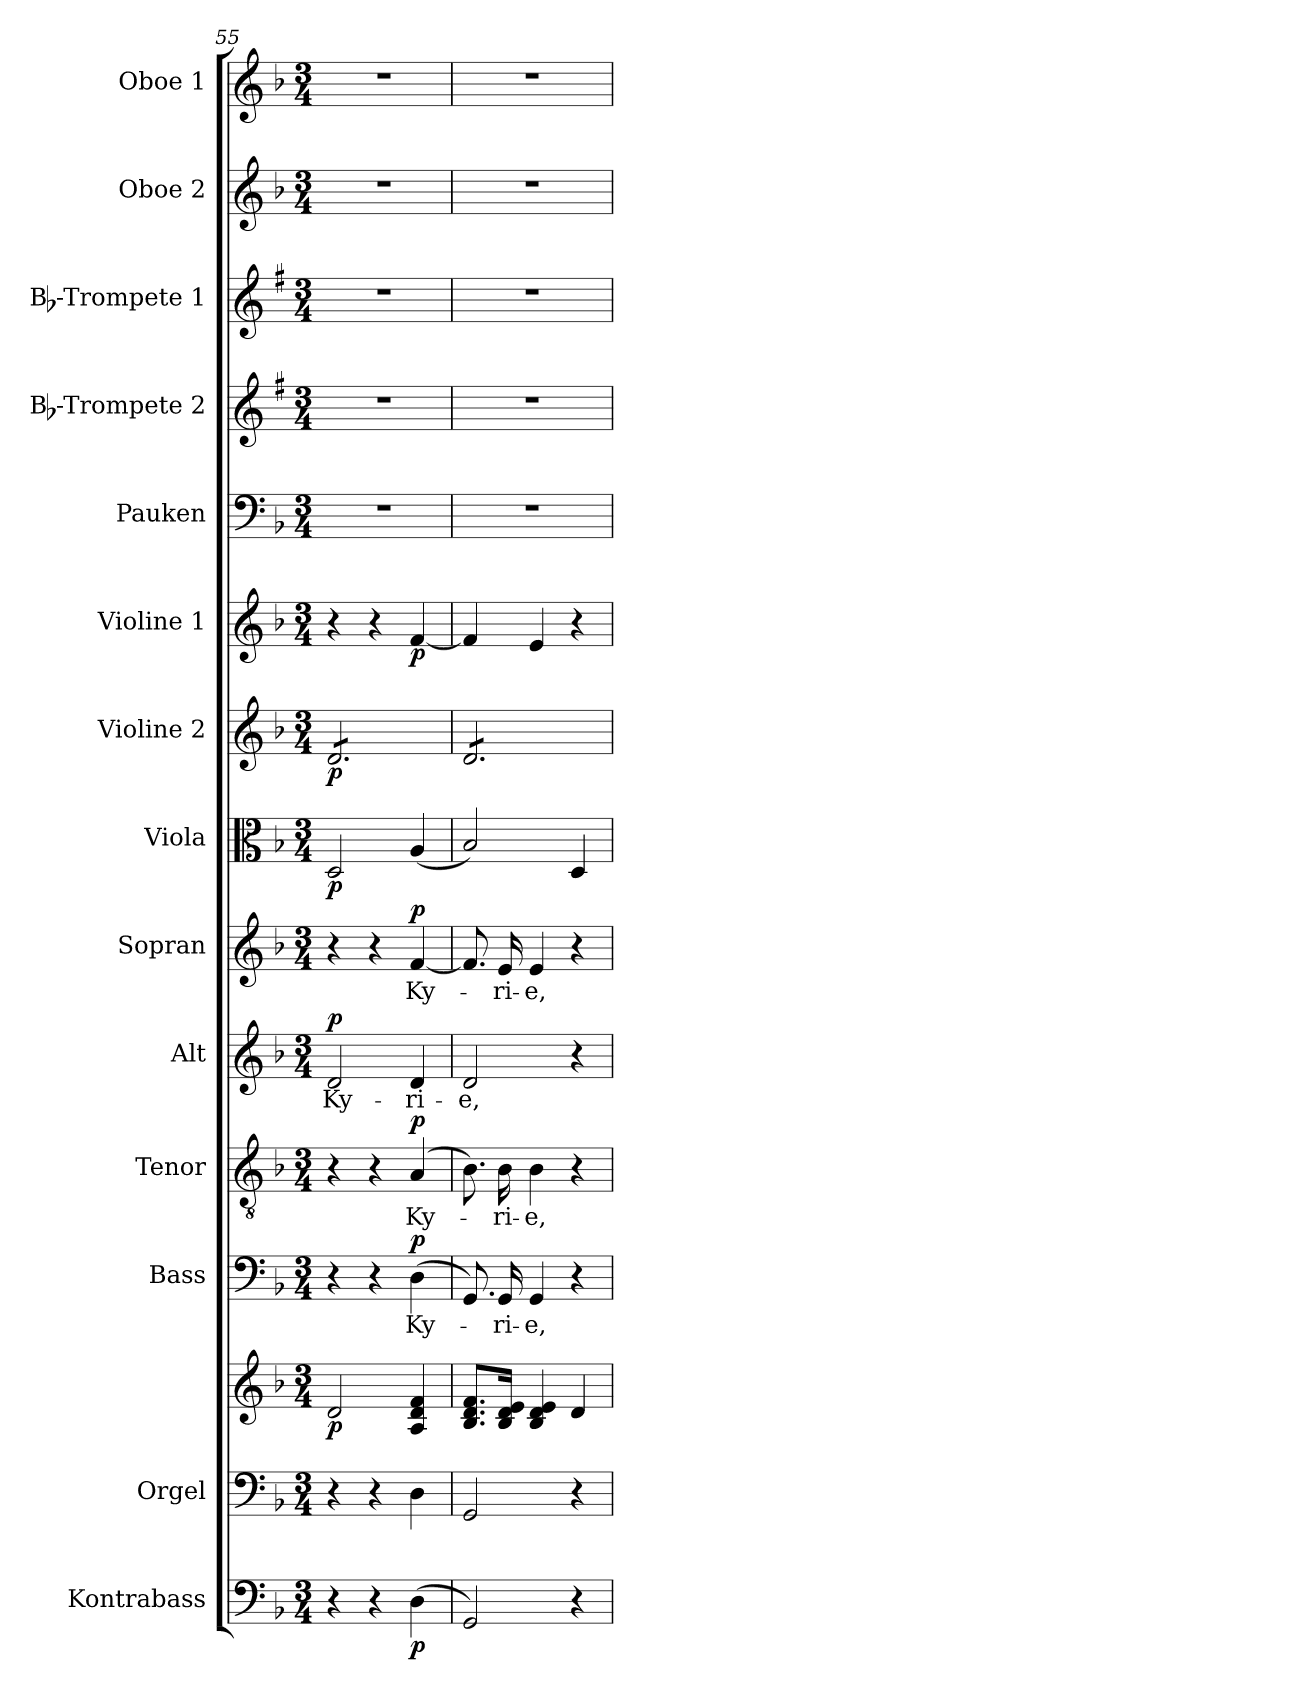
**kern	**dynam	**kern	**kern	**dynam	**kern	**text	**dynam	**kern	**text	**dynam	**kern	**text	**dynam	**kern	**text	**dynam	**kern	**dynam	**kern	**dynam	**kern	**dynam	**kern	**kern	**kern	**kern	**kern
*part14	*part14	*part13	*part13	*part13	*part12	*part12	*part12	*part11	*part11	*part11	*part10	*part10	*part10	*part9	*part9	*part9	*part8	*part8	*part7	*part7	*part6	*part6	*part5	*part4	*part3	*part2	*part1
*staff15	*staff15	*staff14	*staff13	*staff13/14	*staff12	*staff12	*staff12	*staff11	*staff11	*staff11	*staff10	*staff10	*staff10	*staff9	*staff9	*staff9	*staff8	*staff8	*staff7	*staff7	*staff6	*staff6	*staff5	*staff4	*staff3	*staff2	*staff1
*I"Kontrabass	*	*I"Orgel	*	*	*I"Bass	*	*	*I"Tenor	*	*	*I"Alt	*	*	*I"Sopran	*	*	*I"Viola	*	*I"Violine 2	*	*I"Violine 1	*	*I"Pauken	*I"Bb-Trompete 2	*I"Bb-Trompete 1	*I"Oboe 2	*I"Oboe 1
*I'Kb.	*	*I'Org.	*	*	*I'B.	*	*	*I'T.	*	*	*I'A.	*	*	*I'S.	*	*	*I'Vla.	*	*I'Vl. 2	*	*I'Vl. 1	*	*I'Pk.	*I'Bb Trp. 2	*I'Bb Trp. 1	*I'Ob. 2	*I'Ob. 1
*clefF4	*	*clefF4	*clefG2	*	*clefF4	*	*	*clefGv2	*	*	*clefG2	*	*	*clefG2	*	*	*clefC3	*	*clefG2	*	*clefG2	*	*clefF4	*clefG2	*clefG2	*clefG2	*clefG2
*ITrd7c12	*	*	*	*	*	*	*	*	*	*	*	*	*	*	*	*	*	*	*	*	*	*	*	*ITrd1c2	*ITrd1c2	*	*
*k[b-]	*	*k[b-]	*k[b-]	*	*k[b-]	*	*	*k[b-]	*	*	*k[b-]	*	*	*k[b-]	*	*	*k[b-]	*	*k[b-]	*	*k[b-]	*	*k[b-]	*k[b-]	*k[b-]	*k[b-]	*k[b-]
*F:	*	*F:	*F:	*	*F:	*	*	*F:	*	*	*F:	*	*	*F:	*	*	*F:	*	*F:	*	*F:	*	*F:	*F:	*F:	*F:	*F:
*M3/4	*	*M3/4	*M3/4	*	*M3/4	*	*	*M3/4	*	*	*M3/4	*	*	*M3/4	*	*	*M3/4	*	*M3/4	*	*M3/4	*	*M3/4	*M3/4	*M3/4	*M3/4	*M3/4
=55	=55	=55	=55	=55	=55	=55	=55	=55	=55	=55	=55	=55	=55	=55	=55	=55	=55	=55	=55	=55	=55	=55	=55	=55	=55	=55	=55
!	!	!	!	!LO:DY:b	!	!	!	!	!	!	!	!LO:LY:b	!LO:DY:a	!	!	!	!	!LO:DY:b	!	!LO:DY:b	!	!	!	!	!	!	!
*	*	*	*	*	*	*	*	*	*	*	*	*	*	*	*	*	*	*	*tremolo	*	*	*	*	*	*	*	*
4r	.	4r	2d/	p	4r	.	.	4r	.	.	2d/	Ky-	p	4r	.	.	2D/	p	8d/L	p	4r	.	2.r	2.r	2.r	2.r	2.r
.	.	.	.	.	.	.	.	.	.	.	.	.	.	.	.	.	.	.	8d/	.	.	.	.	.	.	.	.
4r	.	4r	.	.	4r	.	.	4r	.	.	.	.	.	4r	.	.	.	.	8d/	.	4r	.	.	.	.	.	.
.	.	.	.	.	.	.	.	.	.	.	.	.	.	.	.	.	.	.	8d/	.	.	.	.	.	.	.	.
!	!LO:DY:b	!	!	!	!	!LO:LY:b	!LO:DY:a	!	!LO:LY:b	!LO:DY:a	!	!LO:LY:b	!	!	!LO:LY:b	!LO:DY:a	!	!	!	!	!	!LO:DY:b	!	!	!	!	!
(>4DD\	p	4D\	4A/ 4d/ 4f/	.	(>4D\	Ky-	p	(4A/	Ky-	p	4d/	-ri-	.	[4f/	Ky-	p	(<4A/	.	8d/	.	[4f/	p	.	.	.	.	.
.	.	.	.	.	.	.	.	.	.	.	.	.	.	.	.	.	.	.	8d/J	.	.	.	.	.	.	.	.
=56	=56	=56	=56	=56	=56	=56	=56	=56	=56	=56	=56	=56	=56	=56	=56	=56	=56	=56	=56	=56	=56	=56	=56	=56	=56	=56	=56
!	!	!	!	!	!	!	!	!	!	!	!	!LO:LY:b	!	!	!	!	!	!	!	!	!	!	!	!	!	!	!
2GGG/)	.	2GG/	8.B-/ 8.d/ 8.f/L	.	8.GG/)	.	.	8.B-\)	.	.	2d/	-e,	.	8.f/]	.	.	2B-/)	.	8d/L	.	4f/]	.	2.r	2.r	2.r	2.r	2.r
.	.	.	.	.	.	.	.	.	.	.	.	.	.	.	.	.	.	.	8d/	.	.	.	.	.	.	.	.
!	!	!	!	!	!	!LO:LY:b	!	!	!LO:LY:b	!	!	!	!	!	!LO:LY:b	!	!	!	!	!	!	!	!	!	!	!	!
.	.	.	16B-/ 16d/ 16e/Jk	.	16GG/	-ri-	.	16B-\	-ri-	.	.	.	.	16e/	-ri-	.	.	.	.	.	.	.	.	.	.	.	.
!	!	!	!	!	!	!LO:LY:b	!	!	!LO:LY:b	!	!	!	!	!	!LO:LY:b	!	!	!	!	!	!	!	!	!	!	!	!
.	.	.	4B-/ 4d/ 4e/	.	4GG/	-e,	.	4B-\	-e,	.	.	.	.	4e/	-e,	.	.	.	8d/	.	4e/	.	.	.	.	.	.
.	.	.	.	.	.	.	.	.	.	.	.	.	.	.	.	.	.	.	8d/	.	.	.	.	.	.	.	.
4r	.	4r	4d/	.	4r	.	.	4r	.	.	4r	.	.	4r	.	.	4D/	.	8d/	.	4r	.	.	.	.	.	.
.	.	.	.	.	.	.	.	.	.	.	.	.	.	.	.	.	.	.	8d/J	.	.	.	.	.	.	.	.
*	*	*	*	*	*	*	*	*	*	*	*	*	*	*	*	*	*	*	*Xtremolo	*	*	*	*	*	*	*	*
=	=	=	=	=	=	=	=	=	=	=	=	=	=	=	=	=	=	=	=	=	=	=	=	=	=	=	=
*-	*-	*-	*-	*-	*-	*-	*-	*-	*-	*-	*-	*-	*-	*-	*-	*-	*-	*-	*-	*-	*-	*-	*-	*-	*-	*-	*-
